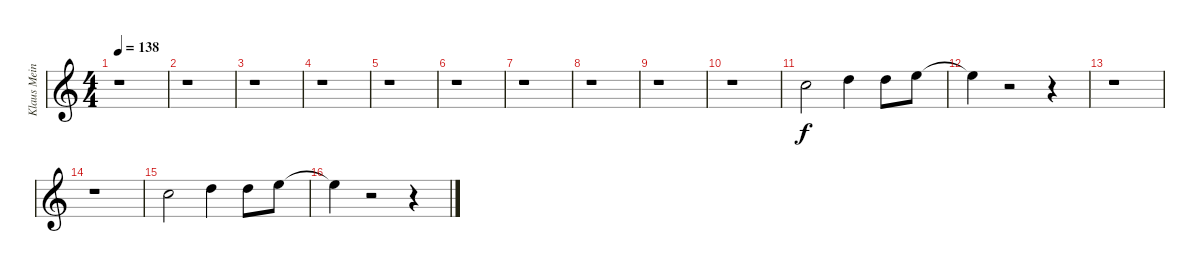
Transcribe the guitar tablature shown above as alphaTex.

\track ("Klaus Meine Vocals II" "Klaus Mein") {instrument lead2sawtooth}
\staff {score}
\tuning (E4 B3 G3 D3 A2 E2) {hide}
\ts (4 4)
\tempo 138
\clef g2
\ks c
r.1{dy f} |
r.1 |
r.1 |
r.1 |
r.1 |
r.1 |
r.1 |
r.1 |
r.1 |
r.1 |
13.2.2{volume 16} 15.2.4 15.2.8 12.1.8 |
12.1{t}.4 r.2 r.4 |
r.1 |
r.1 |
13.2.2 15.2.4 15.2.8 12.1.8 |
12.1{t}.4 r.2 r.4
